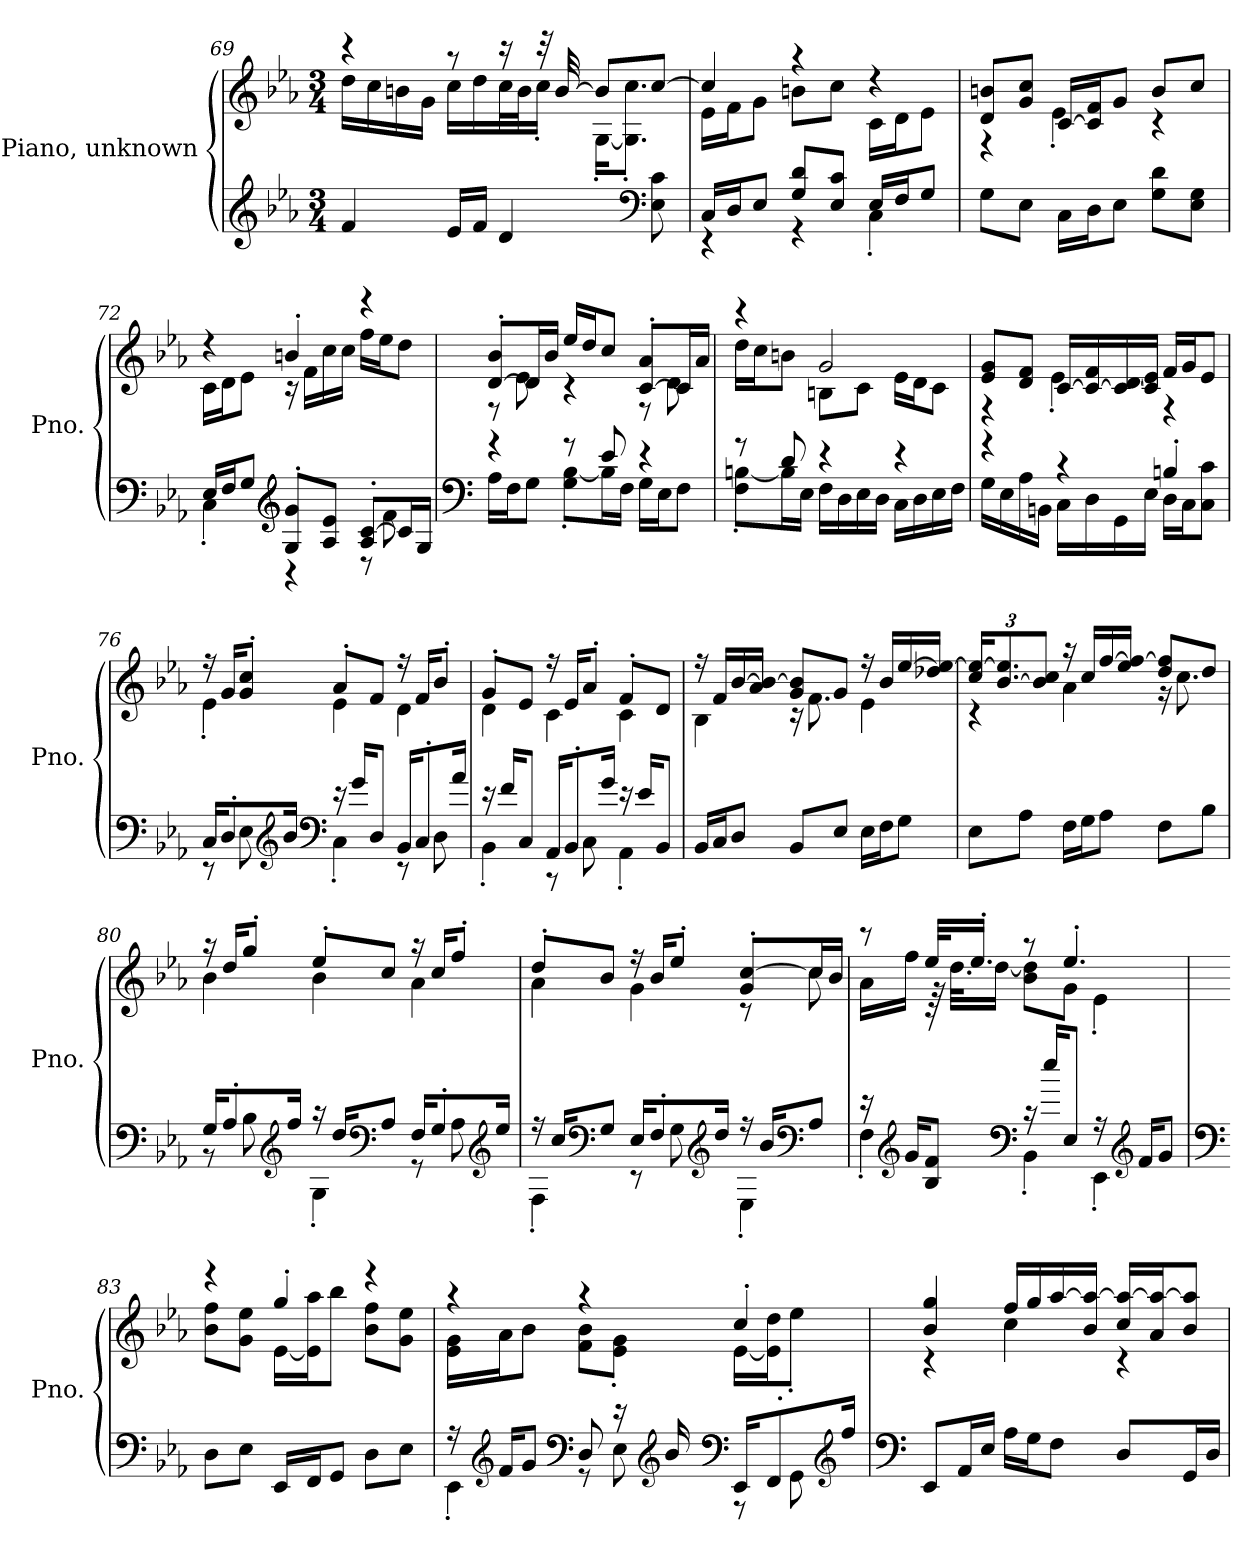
**kern	**kern
*part1	*part1
*staff2	*staff1
*I"Piano, unknown	*
*I'Pno.	*
*clefG2	*clefG2
*k[b-e-a-]	*k[b-e-a-]
*M3/4	*M3/4
=69	=69
*	*^
4f/	4r	16dd\LL
.	.	16cc\
.	.	16bn\
.	.	16g\JJ
16e-/LL	8r	16cc\LL
16f/JJ	.	16dd\
4d/	16r	32cc\L
.	.	32b\J
.	32r	16cc'\JJ
.	[32b/	.
.	8b/L]	[16G'\KL
.	.	8.G\]' 8.cc\'J
*clefF4	*	*
8E-\ 8c\	[8cc/J	.
=70	=70	=70
*^	*	*
16C/LL	4r	4cc/]	16e-\LL
16D/J	.	.	16f\J
8E-/J	.	.	8g\J
8G/ 8d/L	4r	4r	8bn\L
8E-/ 8c/J	.	.	8cc\J
16E-/LL	4C'\	4r	16c\LL
16F/J	.	.	16d\J
8G/J	.	.	8e-\J
*v	*v	*	*
!!LO:PB:g=z	!!
=71	=71	=71
8G\L	8d/ 8bn/L	4r
8E-\J	8g/ 8cc/J	.
16C\LL	[16c/LL	4e-'\
16D\J	16c/] 16f/J	.
8E-\J	8g/J	.
8G\ 8d\L	8b/L	4r
8E-\ 8G\J	8cc/J	.
=72	=72	=72
*^	*	*
16E-/LL	4C'\	4r	16c\LL
16F/J	.	.	16d\J
8G/J	.	.	8e-\J
*clefG2	*	*	*
8G/' 8g/'L	4r	4bn'/	16r
.	.	.	16f\LL
8A-/ 8e-/J	.	.	16cc\
.	.	.	16cc\JJ
8A-/' [8c/'L	8r	4r	16ff\LL
.	.	.	16ee-\J
16c/L]	8f\	.	8dd\J
16G/JJ	.	.	.
=73	=73	=73	=73
*clefF4	*	*	*
4r	16A-\LL	[8d/' 8b-/'L	8r
.	16F\J	.	.
.	8G\J	16d/L]	8e-\
.	.	16b-/JJ	.
8r	8G\' [8B-\'L	16ee-/LL	4r
.	.	16dd/J	.
8e-/	16B-\L]	8cc/J	.
.	16F\JJ	.	.
4r	16G\LL	[8c/' 8a-/'L	8r
.	16E-\J	.	.
.	8F\J	16c/L]	8d\
.	.	16a-/JJ	.
!!LO:LB:g=z	!!
=74	=74	=74	=74
8r	8F\' [8Bn\'L	4r	16dd\LL
.	.	.	16cc\J
8d/	16B\L]	.	8bn\J
.	16E-\JJ	.	.
4r	16F\LL	2g/	8Bn\L
.	16D\	.	.
.	16E-\	.	8c\J
.	16D\JJ	.	.
4r	16C\LL	.	16e-\LL
.	16D\	.	16d\J
.	16E-\	.	8c\J
.	16F\JJ	.	.
=75	=75	=75	=75
4r	16G\LL	8e-/ 8g/L	4r
.	16E-\	.	.
.	16A-\	8d/ 8f/J	.
.	16BBn\JJ	.	.
4r	16C\LL	[16c/LL	4e-'\
.	16D\	16c/_ 16f/	.
.	16GG\	16c/_ 16d/	.
.	16E-\JJ	16c/] 16e-/JJ	.
4Bn'/	16D\LL	16f/LL	4r
.	16C\J	16g/J	.
.	8C\ 8c\J	8e-/J	.
=76	=76	=76	=76
16C/KL	8r	16r	4e-'\
8D'/	.	16g/KL	.
.	8E-\	8g/' 8cc/'J	.
*clefG2	*	*	*
16b-/Jk	.	.	.
*clefF4	*	*	*
16r	4C'\	8a-'/L	4e-\
16g/KL	.	.	.
8D/J	.	8f/J	.
16BB-/KL	8r	16r	4d\
8C'/	.	16f/KL	.
.	8D\	8b-'/J	.
16a-/Jk	.	.	.
!!LO:LB:g=z	!!
=77	=77	=77	=77
16r	4BB-'\	8g'/L	4d\
16f/KL	.	.	.
8C/J	.	8e-/J	.
16AA-/KL	8r	16r	4c\
8BB-'/	.	16e-/KL	.
.	8C\	8a-'/J	.
16g/Jk	.	.	.
16r	4AA-'\	8f'/L	4c\
16e-/KL	.	.	.
8BB-/J	.	8d/J	.
*v	*v	*	*
=78	=78	=78
16BB-/LL	16r	4B-\
16C/J	16f/LL	.
8D/J	[16b-/	.
.	16a-/ 16b-/_JJ	.
8BB-/L	8g/ 8b-/]L	16r
.	.	8.f\
8E-/J	8g/J	.
16E-\LL	16r	4e-\
16F\J	16b-/LL	.
8G\J	[16ee-/	.
.	16dd-X/ 16ee-/_JJ	.
=79	=79	=79
*	*Xbrackettup	*
8E-\L	24cc/ 24ee-/_KL	4r
.	[12.b-/ 12.ee-/]	.
8A-\J	.	.
.	12b-/] 12cc/J	.
16F\LL	16r	4a-\
16G\J	16cc/LL	.
8A-\J	[16ff/	.
.	16ee-/ 16ff/_JJ	.
8F\L	8dd/ 8ff/]L	16r
.	.	8.cc\
8B-\J	8dd/J	.
!!LO:LB:g=z	!!
=80	=80	=80
*^	*	*
16G/KL	8r	16r	4b-\
8A-'/	.	16dd/KL	.
.	8B-\	8gg'/J	.
*clefG2	*	*	*
16ff/Jk	.	.	.
16r	4G'\	8ee-'/L	4b-\
16dd/KL	.	.	.
*clefF4	*	*	*
8A-/J	.	8cc/J	.
16F/KL	8r	16r	4a-\
8G'/	.	16cc/KL	.
.	8A-\	8ff'/J	.
*clefG2	*	*	*
16ee-/Jk	.	.	.
=81	=81	=81	=81
16r	4F'\	8dd'/L	4a-\
16cc/KL	.	.	.
*clefF4	*	*	*
8G/J	.	8b-/J	.
16E-/KL	8r	16r	4g\
8F'/	.	16b-/KL	.
.	8G\	8ee-'/J	.
*clefG2	*	*	*
16dd/Jk	.	.	.
16r	4E-'\	8g/' [8cc/'L	8r
16b-/KL	.	.	.
*clefF4	*	*	*
8A-/J	.	16cc/L]	8cc\
.	.	16b-/JJ	.
!!LO:LB:g=z	!!
=82	=82	=82	=82
16r	4F'\	8r	16a-\LL
*clefG2	*	*	*
16g/KL	.	.	16ff\JJ
8B-/ 8f/J	.	32ee-/KLL	64r
.	.	.	32.dd\KLL
.	.	16.ee-'/JJ	.
.	.	.	[16dd\JJ
*clefF4	*	*	*
16r	4BB-'\	8r	8b-\ 8dd\]L
16ee-/KL	.	.	.
8E-/J	.	4.ee-'/	8g\J
16r	4EE-'\	.	4e-'\
*clefG2	*	*	*
16f/KL	.	.	.
8g/J	.	.	.
*v	*v	*	*
=83	=83	=83
*clefF4	*	*
8D\L	4r	8b-\ 8ff\L
8E-\J	.	8g\ 8ee-\J
16EE-/LL	4gg'/	[16e-\LL
16FF/J	.	16e-\] 16aa-\J
8GG/J	.	8bb-\J
8D\L	4r	8b-\ 8ff\L
8E-\J	.	8g\ 8ee-\J
!!LO:LB:g=z	!!
=84	=84	=84
*^	*	*
16r	4EE-'\	4r	16e-\ 16g\LL
*clefG2	*	*	*
16f/KL	.	.	16a-\J
8g/J	.	.	8b-\J
*clefF4	*	*	*
8D/	8r	4r	8f\ 8b-\L
16r	8E-\	.	8e-\' 8g\'J
*clefG2	*	*	*
16b-/	.	.	.
*clefF4	*	*	*
16EE-/KL	8r	4cc'/	[16e-\LL
8FF'/	.	.	16e-\] 16dd\J
.	8GG\	.	8ee-'\J
*clefG2	*	*	*
16ff/Jk	.	.	.
*v	*v	*	*
=85	=85	=85
*clefF4	*	*
8EE-/L	4b-/ 4gg/	4r
16AA-/L	.	.
16E-/JJ	.	.
16A-\LL	16ff/LL	4cc\
16G\J	16gg/	.
8F\J	[16aa-/	.
.	16b-/ 16aa-/_JJ	.
8D/L	16cc/ 16aa-/_LL	4r
.	16a-/ 16aa-/_J	.
16GG/L	8b-/ 8aa-/]J	.
16D/JJ	.	.
*	*v	*v
=	=
*-	*-
